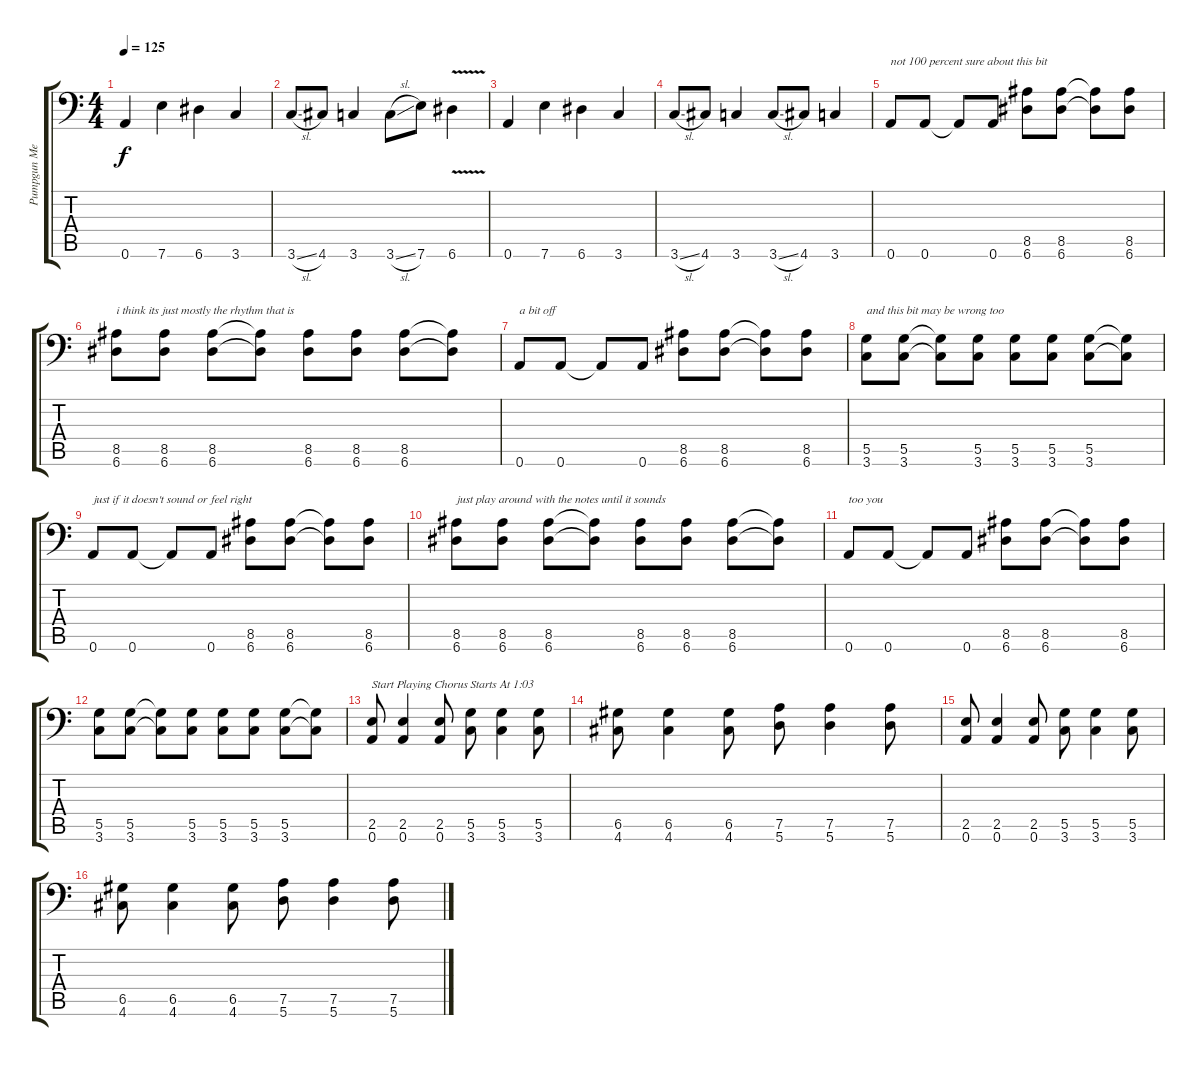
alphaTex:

\track ("Pumpgun Messiah" "Pumpgun Me") {instrument distortionguitar}
\staff {score tabs}
\tuning (A3 E3 C3 G2 D2 A1) {hide}
\ts (4 4)
\tempo 125
\clef f4
\ks c
0.6.4{dy f} 7.6.4 6.6.4 3.6.4 |
3.6{sl}.8 4.6.8 3.6.4 3.6{sl}.8 7.6.8 6.6{v}.4 |
0.6.4 7.6.4 6.6.4 3.6.4 |
3.6{sl}.8 4.6.8 3.6.4 3.6{sl}.8 4.6.8 3.6.4 |
0.6.8{txt "not 100 percent sure about this bit"} 0.6.8 0.6{t}.8 0.6.8 (8.5 6.6).8 (8.5 6.6).8 (8.5{t} 6.6{t}).8 (8.5 6.6).8 |
(8.5 6.6).8{txt "i think its just mostly the rhythm that is"} (8.5 6.6).8 (8.5 6.6).8 (8.5{t} 6.6{t}).8 (8.5 6.6).8 (8.5 6.6).8 (8.5 6.6).8 (8.5{t} 6.6{t}).8 |
0.6.8{txt "a bit off"} 0.6.8 0.6{t}.8 0.6.8 (8.5 6.6).8 (8.5 6.6).8 (8.5{t} 6.6{t}).8 (8.5 6.6).8 |
(5.5 3.6).8{txt "and this bit may be wrong too"} (5.5 3.6).8 (5.5{t} 3.6{t}).8 (5.5 3.6).8 (5.5 3.6).8 (5.5 3.6).8 (5.5 3.6).8 (5.5{t} 3.6{t}).8 |
0.6.8{txt "just if it doesn't sound or feel right"} 0.6.8 0.6{t}.8 0.6.8 (8.5 6.6).8 (8.5 6.6).8 (8.5{t} 6.6{t}).8 (8.5 6.6).8 |
(8.5 6.6).8{txt "just play around with the notes until it sounds"} (8.5 6.6).8 (8.5 6.6).8 (8.5{t} 6.6{t}).8 (8.5 6.6).8 (8.5 6.6).8 (8.5 6.6).8 (8.5{t} 6.6{t}).8 |
0.6.8{txt "too you"} 0.6.8 0.6{t}.8 0.6.8 (8.5 6.6).8 (8.5 6.6).8 (8.5{t} 6.6{t}).8 (8.5 6.6).8 |
(5.5 3.6).8 (5.5 3.6).8 (5.5{t} 3.6{t}).8 (5.5 3.6).8 (5.5 3.6).8 (5.5 3.6).8 (5.5 3.6).8 (5.5{t} 3.6{t}).8 |
(2.5 0.6).8{txt "Start Playing Chorus Starts At 1:03"} (2.5 0.6).4 (2.5 0.6).8 (5.5 3.6).8 (5.5 3.6).4 (5.5 3.6).8 |
(6.5 4.6).8 (6.5 4.6).4 (6.5 4.6).8 (7.5 5.6).8 (7.5 5.6).4 (7.5 5.6).8 |
(2.5 0.6).8 (2.5 0.6).4 (2.5 0.6).8 (5.5 3.6).8 (5.5 3.6).4 (5.5 3.6).8 |
(6.5 4.6).8 (6.5 4.6).4 (6.5 4.6).8 (7.5 5.6).8 (7.5 5.6).4 (7.5 5.6).8
